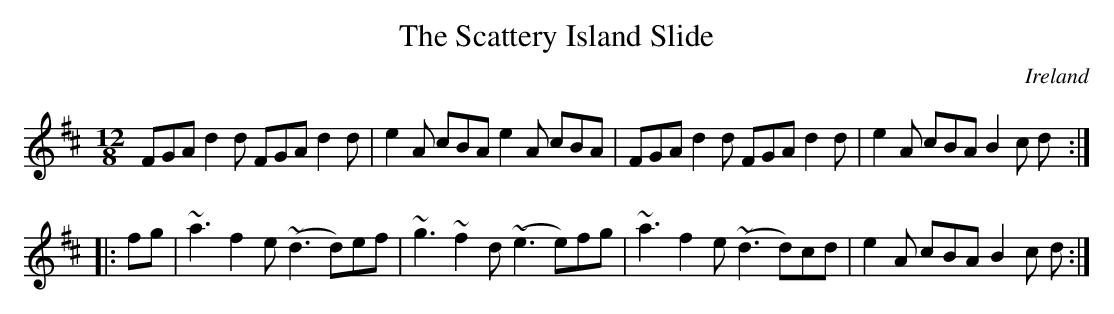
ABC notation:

X:1
T:Scattery Island Slide, The
O:Ireland
M:12/8
K:D
FGA d2d FGA d2d | e2A cBA e2A cBA |\
FGA d2d FGA d2d | e2A cBA B2c d :|
|:fg |\
~a3 f2e (~d3d)ef | ~g3 ~f2d (~e3e)fg |\
~a3 f2e (~d3d)cd | e2A cBA B2c d :|
